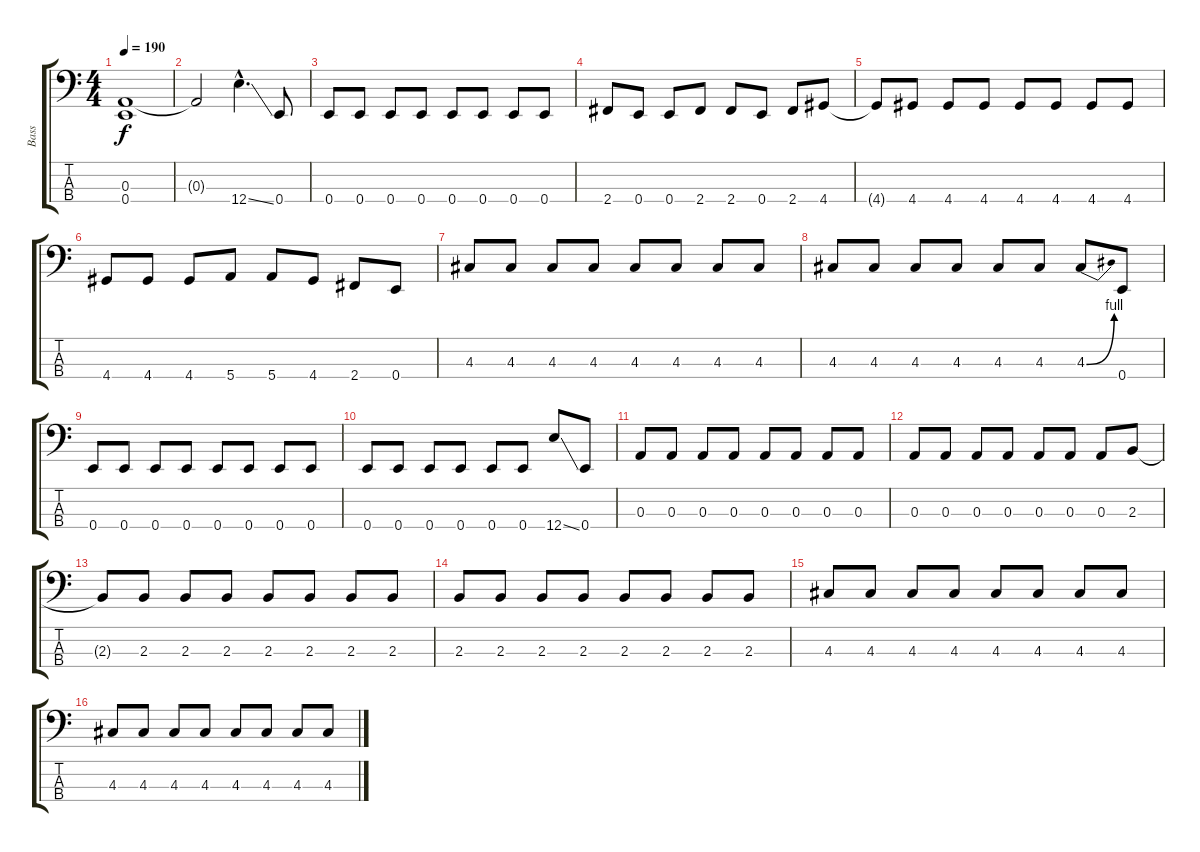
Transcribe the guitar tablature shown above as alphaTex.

\track ("Bass" "Bass") {instrument electricbasspick}
\staff {score tabs}
\tuning (G2 D2 A1 E1) {hide}
\ts (4 4)
\tempo 190
\clef f4
\ks c
(0.3{t} 0.4).1{dy f} |
0.3{t}.2 12.4{ss hac}.4{d} 0.4.8 |
0.4.8 0.4.8 0.4.8 0.4.8 0.4.8 0.4.8 0.4.8 0.4.8 |
2.4.8 0.4.8 0.4.8 2.4.8 2.4.8 0.4.8 2.4.8 4.4.8 |
4.4{t}.8 4.4.8 4.4.8 4.4.8 4.4.8 4.4.8 4.4.8 4.4.8 |
4.4.8 4.4.8 4.4.8 5.4.8 5.4.8 4.4.8 2.4.8 0.4.8 |
4.3.8 4.3.8 4.3.8 4.3.8 4.3.8 4.3.8 4.3.8 4.3.8 |
4.3.8 4.3.8 4.3.8 4.3.8 4.3.8 4.3.8 4.3{be (bend 0 0 60 4)}.8 0.4.8 |
0.4.8 0.4.8 0.4.8 0.4.8 0.4.8 0.4.8 0.4.8 0.4.8 |
0.4.8 0.4.8 0.4.8 0.4.8 0.4.8 0.4.8 12.4{ss}.8 0.4.8 |
0.3.8 0.3.8 0.3.8 0.3.8 0.3.8 0.3.8 0.3.8 0.3.8 |
0.3.8 0.3.8 0.3.8 0.3.8 0.3.8 0.3.8 0.3.8 2.3.8 |
2.3{t}.8 2.3.8 2.3.8 2.3.8 2.3.8 2.3.8 2.3.8 2.3.8 |
2.3.8 2.3.8 2.3.8 2.3.8 2.3.8 2.3.8 2.3.8 2.3.8 |
4.3.8 4.3.8 4.3.8 4.3.8 4.3.8 4.3.8 4.3.8 4.3.8 |
4.3.8 4.3.8 4.3.8 4.3.8 4.3.8 4.3.8 4.3.8 4.3.8
